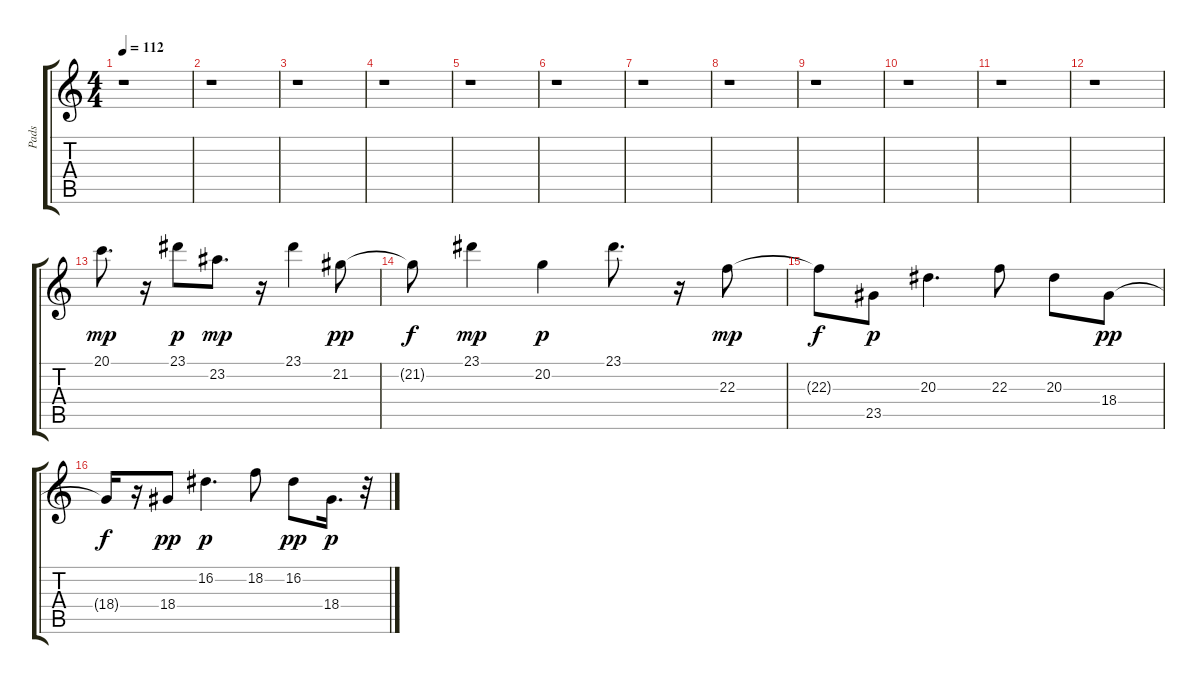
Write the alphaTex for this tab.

\track ("Pads" "Pads") {instrument pad5bowed}
\staff {score tabs}
\tuning (E4 B3 G3 D3 A2 E2) {hide}
\ts (4 4)
\tempo 112
\clef g2
\ks c
r.1{dy p} |
r.1 |
r.1 |
r.1 |
r.1 |
r.1 |
r.1 |
r.1 |
r.1 |
r.1 |
r.1 |
r.1 |
20.1.8{d dy mp} r.16 23.1.8{dy p} 23.2.8{d dy mp} r.16 23.1.4 21.2.8{dy pp} |
21.2{t}.8{dy f} 23.1.4{dy mp} 20.2.4{dy p} 23.1.8{d} r.16 22.3.8{dy mp} |
22.3{t}.8{dy f} 23.5.8{dy p} 20.3.4{d} 22.3.8 20.3.8 18.4.8{dy pp} |
18.4{t}.16{dy f} r.16 18.4.8{dy pp} 16.2.4{d dy p} 18.2.8 16.2.8{dy pp} 18.4.16{d dy p} r.32
